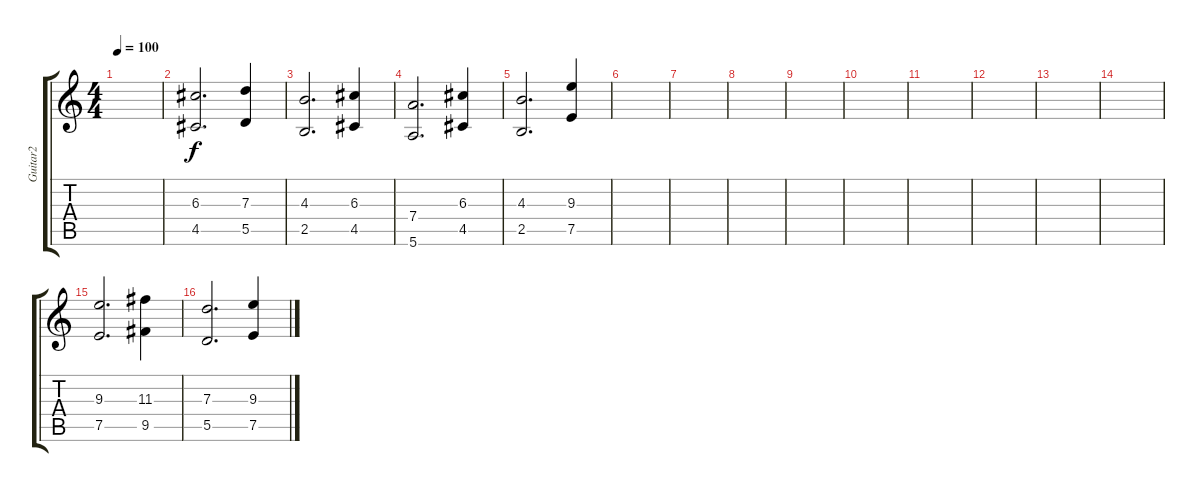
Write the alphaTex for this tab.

\track ("Guitar2" "Guitar2") {instrument distortionguitar}
\staff {score tabs}
\tuning (E4 B3 G3 D3 A2 E2) {hide}
\ts (4 4)
\tempo 100
\clef g2
\ks c
|
(6.3 4.5).2{d} (7.3 5.5).4 |
(4.3 2.5).2{d} (6.3 4.5).4 |
(7.4 5.6).2{d} (6.3 4.5).4 |
(4.3 2.5).2{d} (9.3 7.5).4 |
|
|
|
|
|
|
|
|
|
(9.3 7.5).2{d} (11.3 9.5).4 |
(7.3 5.5).2{d} (9.3 7.5).4
